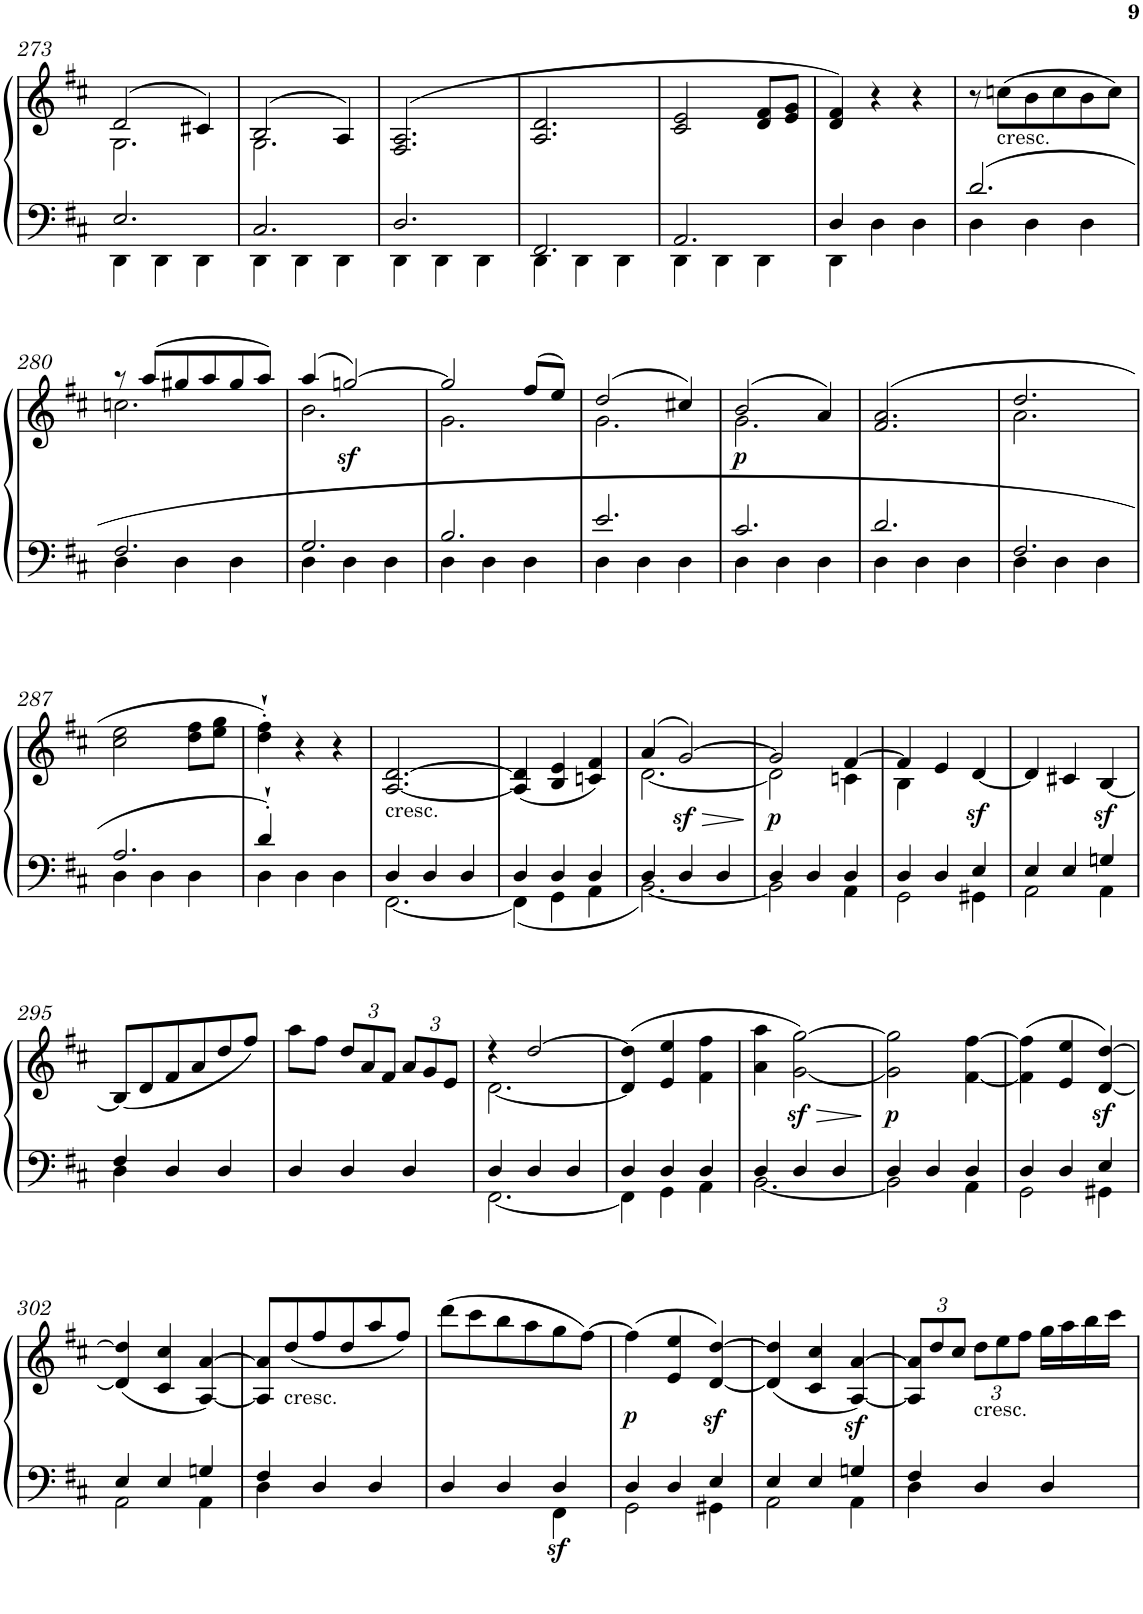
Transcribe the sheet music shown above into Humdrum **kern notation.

**kern	**kern	**dynam
*part1	*part1	*part1
*staff2	*staff1	*staff1/2
*I"Piano	*	*
*I'Pno	*	*
!!LO:PB:g=z
*clefF4	*clefG2	*
*k[f#c#]	*k[f#c#]	*
*D:	*D:	*
*M3/4	*M3/4	*
=273	=273	=273
*^	*^	*
2.E/	4DD\	(>2d/	2.G\	.
.	4DD\	.	.	.
.	4DD\	4c#X/)	.	.
=274	=274	=274	=274	=274
2.C#/	4DD\	(>2B/	2.G\	.
.	4DD\	.	.	.
.	4DD\	4A/)	.	.
*	*	*v	*v	*
=275	=275	=275	=275
2.D/	4DD\	(>2.F#/ 2.A/	.
.	4DD\	.	.
.	4DD\	.	.
=276	=276	=276	=276
2.FF#/	4DD\	2.A/ 2.d/	.
.	4DD\	.	.
.	4DD\	.	.
=277	=277	=277	=277
2.AA/	4DD\	2c#/ 2e/	.
.	4DD\	.	.
.	4DD\	8d/ 8f#/L	.
.	.	8e/ 8g/J	.
=278	=278	=278	=278
4D/	4DD\	4d/ 4f#/)	.
4D\	2ryy	4r	.
4D\	.	4r	.
=279	=279	=279	=279
2.d/	4D\	8r	.
!	!	!LO:TX:b:t=cresc.	!
.	.	(>8ccn\L	.
.	4D\	8b\	.
.	.	8cc\	.
.	4D\	8b\	.
.	.	8cc\J)	.
!!LO:LB:g=z
=280	=280	=280	=280
*	*	*^	*
2.F#/	4D\	8r	2.ccn\	.
.	.	(>8aa/L	.	.
.	4D\	8gg#X/	.	.
.	.	8aa/	.	.
.	4D\	8gg#/	.	.
.	.	8aa/J)	.	.
=281	=281	=281	=281	=281
2.G/	4D\	(>4aa/	2.b\	.
!	!	!	!	!LO:DY:b
.	4D\	[2ggn/)	.	sf
.	4D\	.	.	.
=282	=282	=282	=282	=282
2.B/	4D\	2gg/]	2.g\	.
.	4D\	.	.	.
.	4D\	(>8ff#/L	.	.
.	.	8ee/J)	.	.
=283	=283	=283	=283	=283
2.e/	4D\	(>2dd/	2.g\	.
.	4D\	.	.	.
.	4D\	4cc#X/)	.	.
=284	=284	=284	=284	=284
!	!	!	!	!LO:DY:b
2.c#/	4D\	(>2b/	2.g\	p
.	4D\	.	.	.
.	4D\	4a/)	.	.
*	*	*v	*v	*
=285	=285	=285	=285
2.d/	4D\	(>2.f#/ 2.a/	.
.	4D\	.	.
.	4D\	.	.
=286	=286	=286	=286
*	*	*^	*
2.F#/	4D\	2.dd/	2.a\	.
.	4D\	.	.	.
.	4D\	.	.	.
*	*	*v	*v	*
!!LO:LB:g=z
=287	=287	=287	=287
2.A/	4D\	2cc#\ 2ee\	.
.	4D\	.	.
.	4D\	8dd\ 8ff#\L	.
.	.	8ee\ 8gg\J	.
=288	=288	=288	=288
4d'`/	4D\	4dd\'` 4ff#\'`)	.
4D\	2ryy	4r	.
4D\	.	4r	.
=289	=289	=289	=289
!	!	!LO:TX:b:t=cresc.	!
4D/	[2.FF#\	[2.A/ [2.d/	.
4D/	.	.	.
4D/	.	.	.
=290	=290	=290	=290
4D/	4FF#\]	(<4A/] 4d/]	.
4D/	4GG\	4B/ 4e/	.
4D/	4AA\	4cn/ 4f#/)	.
=291	=291	=291	=291
*	*	*^	*
4D/	[2.BB\	(>4a/	[2.d\	.
!	!	!	!	!LO:HP:b
!	!	!	!	!LO:DY:n=1:b
4D/	.	[2g/)	.	> sf
4D/	.	.	.	.
*v	*v	*	*	*
*	*v	*v	*
.	.	]
=292	=292	=292
*^	*^	*
!	!	!	!	!LO:DY:b
4D/	2BB\]	2g/]	2d\]	p
4D/	.	.	.	.
4D/	4AA\	[4f#/	4cn\	.
=293	=293	=293	=293	=293
4D/	2GG\	4f#/]	4B\	.
4D/	.	4e/	2ryy	.
!	!	!	!	!LO:DY:b
4E/	4GG#X\	[4d/	.	sf
*	*	*v	*v	*
=294	=294	=294	=294
4E/	2AA\	4d/]	.
4E/	.	4c#X/	.
4Gn/	4AA\	[4Bz</	.
!!LO:LB:g=z
=295	=295	=295	=295
4F#/	4D\	(<8B/L]	.
.	.	8d/	.
4D/	2ryy	8f#/	.
.	.	8a/	.
4D/	.	8dd/	.
.	.	8ff#/J)	.
*v	*v	*	*
=296	=296	=296
4D/	8aa\L	.
.	8ff#\J	.
*	*Xbrackettup	*
4D/	12dd/L	.
.	12a/	.
.	12f#/J	.
4D/	12a/L	.
.	12g/	.
.	12e/J	.
=297	=297	=297
*^	*^	*
4D/	[2.FF#\	4r	[2.d\	.
4D/	.	[2dd/	.	.
4D/	.	.	.	.
=298	=298	=298	=298	=298
4D/	4FF#\]	(>4dd]	4d/]	.
4D/	4GG\	4e/ 4ee/	2ryy	.
4D/	4AA\	4f#\ 4ff#\	.	.
*	*	*v	*v	*
=299	=299	=299	=299
4D/	[2.BB\	4a\ 4aa\	.
!	!	!	!LO:HP:b
4D/	.	[2g\z< [2gg\z<)	>
4D/	.	.	.
*v	*v	*	*
.	.	]
=300	=300	=300
*^	*	*
!	!	!	!LO:DY:b
4D/	2BB\]	2g\] 2gg\]	p
4D/	.	.	.
4D/	4AA\	[4f#\ [4ff#\	.
=301	=301	=301	=301
4D/	2GG\	(>4f#\] 4ff#\]	.
4D/	.	4e/ 4ee/	.
4E/	4GG#X\	[4d/z< [4dd/z<)	.
!!LO:LB:g=z
=302	=302	=302	=302
4E/	2AA\	(<4d/] 4dd/]	.
4E/	.	4c#/ 4cc#/	.
4Gn/	4AA\	[4A/ [4a/)	.
=303	=303	=303	=303
4F#/	4D\	8A/] 8a/]L	.
!	!	!LO:TX:b:t=cresc.	!
.	.	(<8dd/	.
4D/	2ryy	8ff#/	.
.	.	8dd/	.
4D/	.	8aa/	.
.	.	8ff#/J)	.
=304	=304	=304	=304
4D/	2ryy	(>8ddd\L	.
.	.	8ccc#\	.
4D/	.	8bb\	.
.	.	8aa\	.
!	!	!	!LO:DY:b=2
4D/	4FF#\	8gg\	sf
.	.	[8ff#\J)	.
=305	=305	=305	=305
!	!	!	!LO:DY:b
4D/	2GG\	(>4ff#\]	p
4D/	.	4e/ 4ee/	.
4E/	4GG#X\	[4d/z< [4dd/z<)	.
=306	=306	=306	=306
4E/	2AA\	(<4d/] 4dd/]	.
4E/	.	4c#/ 4cc#/	.
4Gn/	4AA\	[4A/z< [4a/z<)	.
=307	=307	=307	=307
4F#/	4D\	12A/] 12a/]L	.
.	.	12dd/	.
.	.	12cc#/J	.
!	!	!LO:TX:b:t=cresc.	!
4D/	2ryy	12dd\L	.
.	.	12ee\	.
.	.	12ff#\J	.
4D/	.	16gg\LL	.
.	.	16aa\	.
.	.	16bb\	.
.	.	16ccc#\JJ	.
*v	*v	*	*
=	=	=
*-	*-	*-
